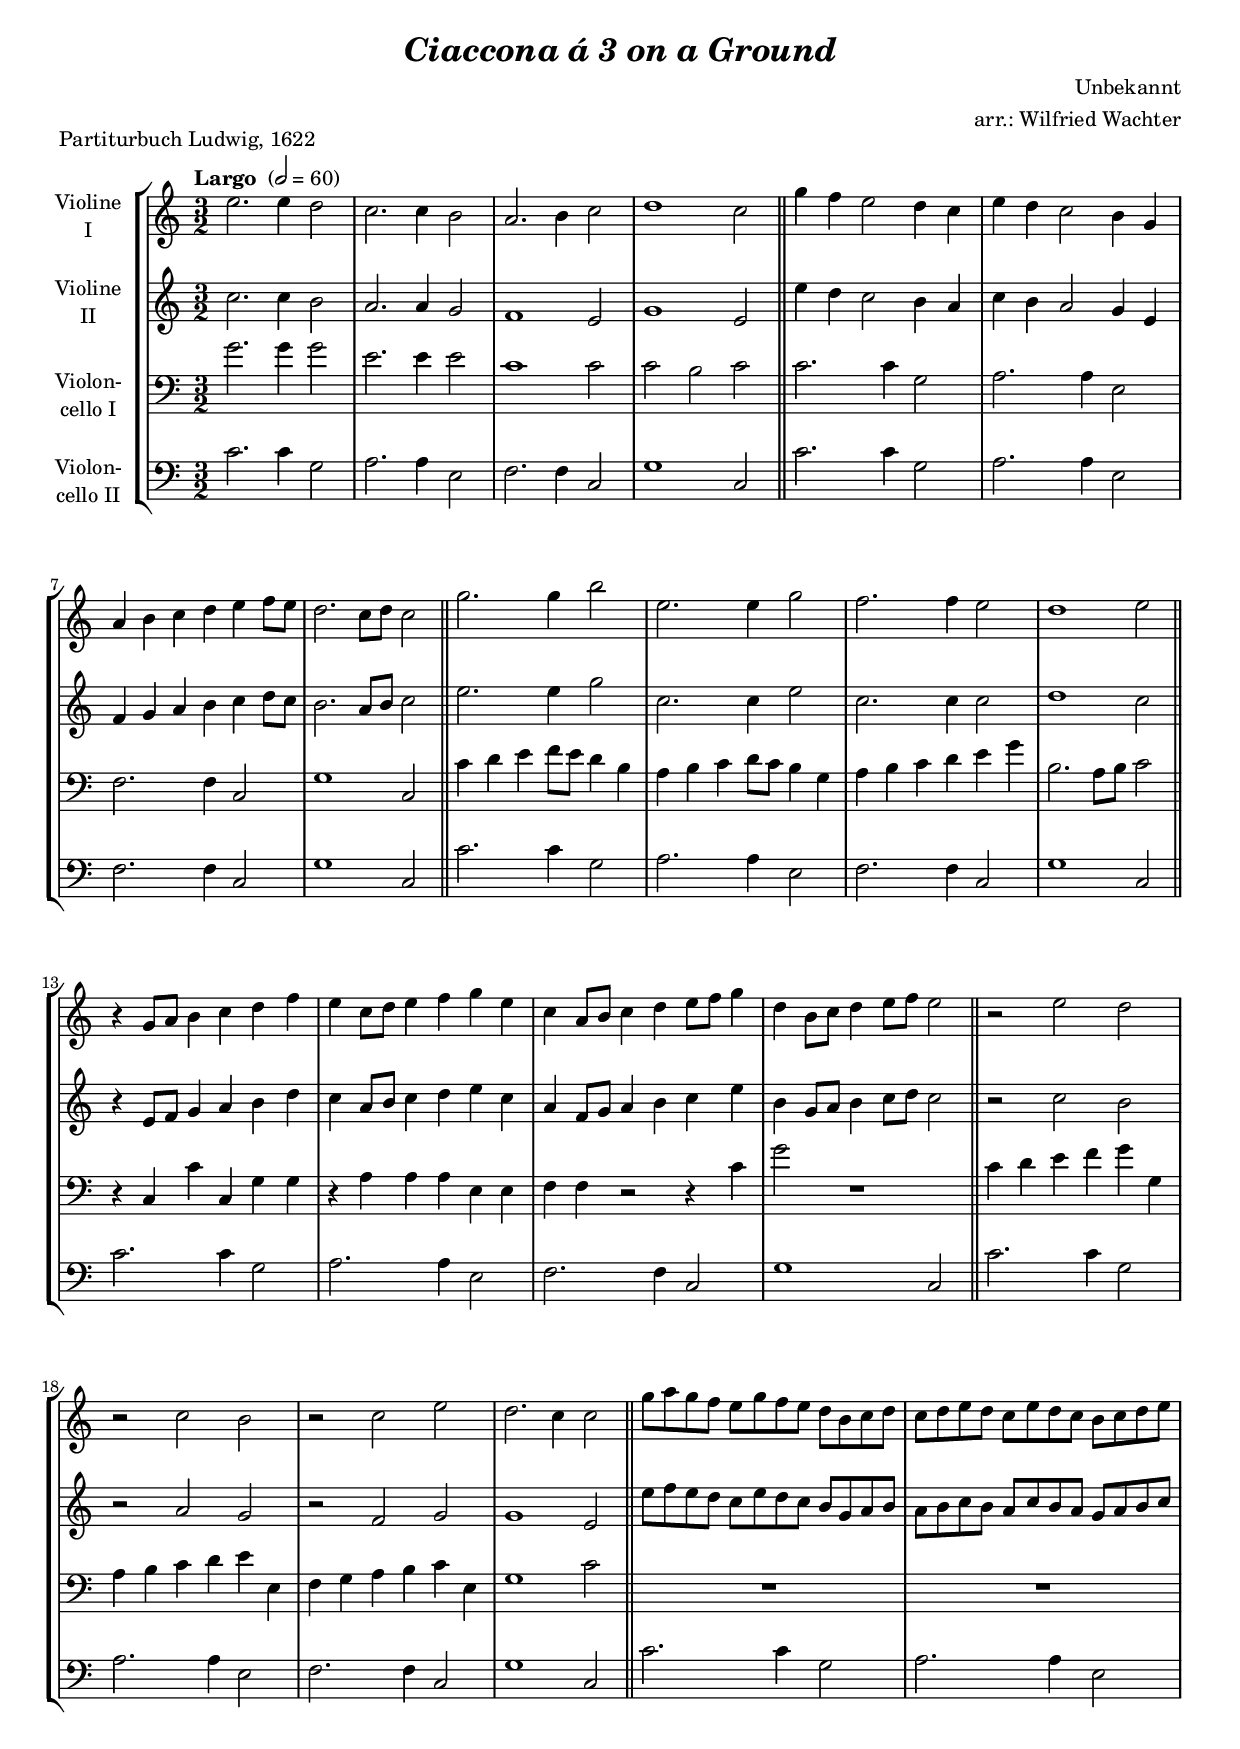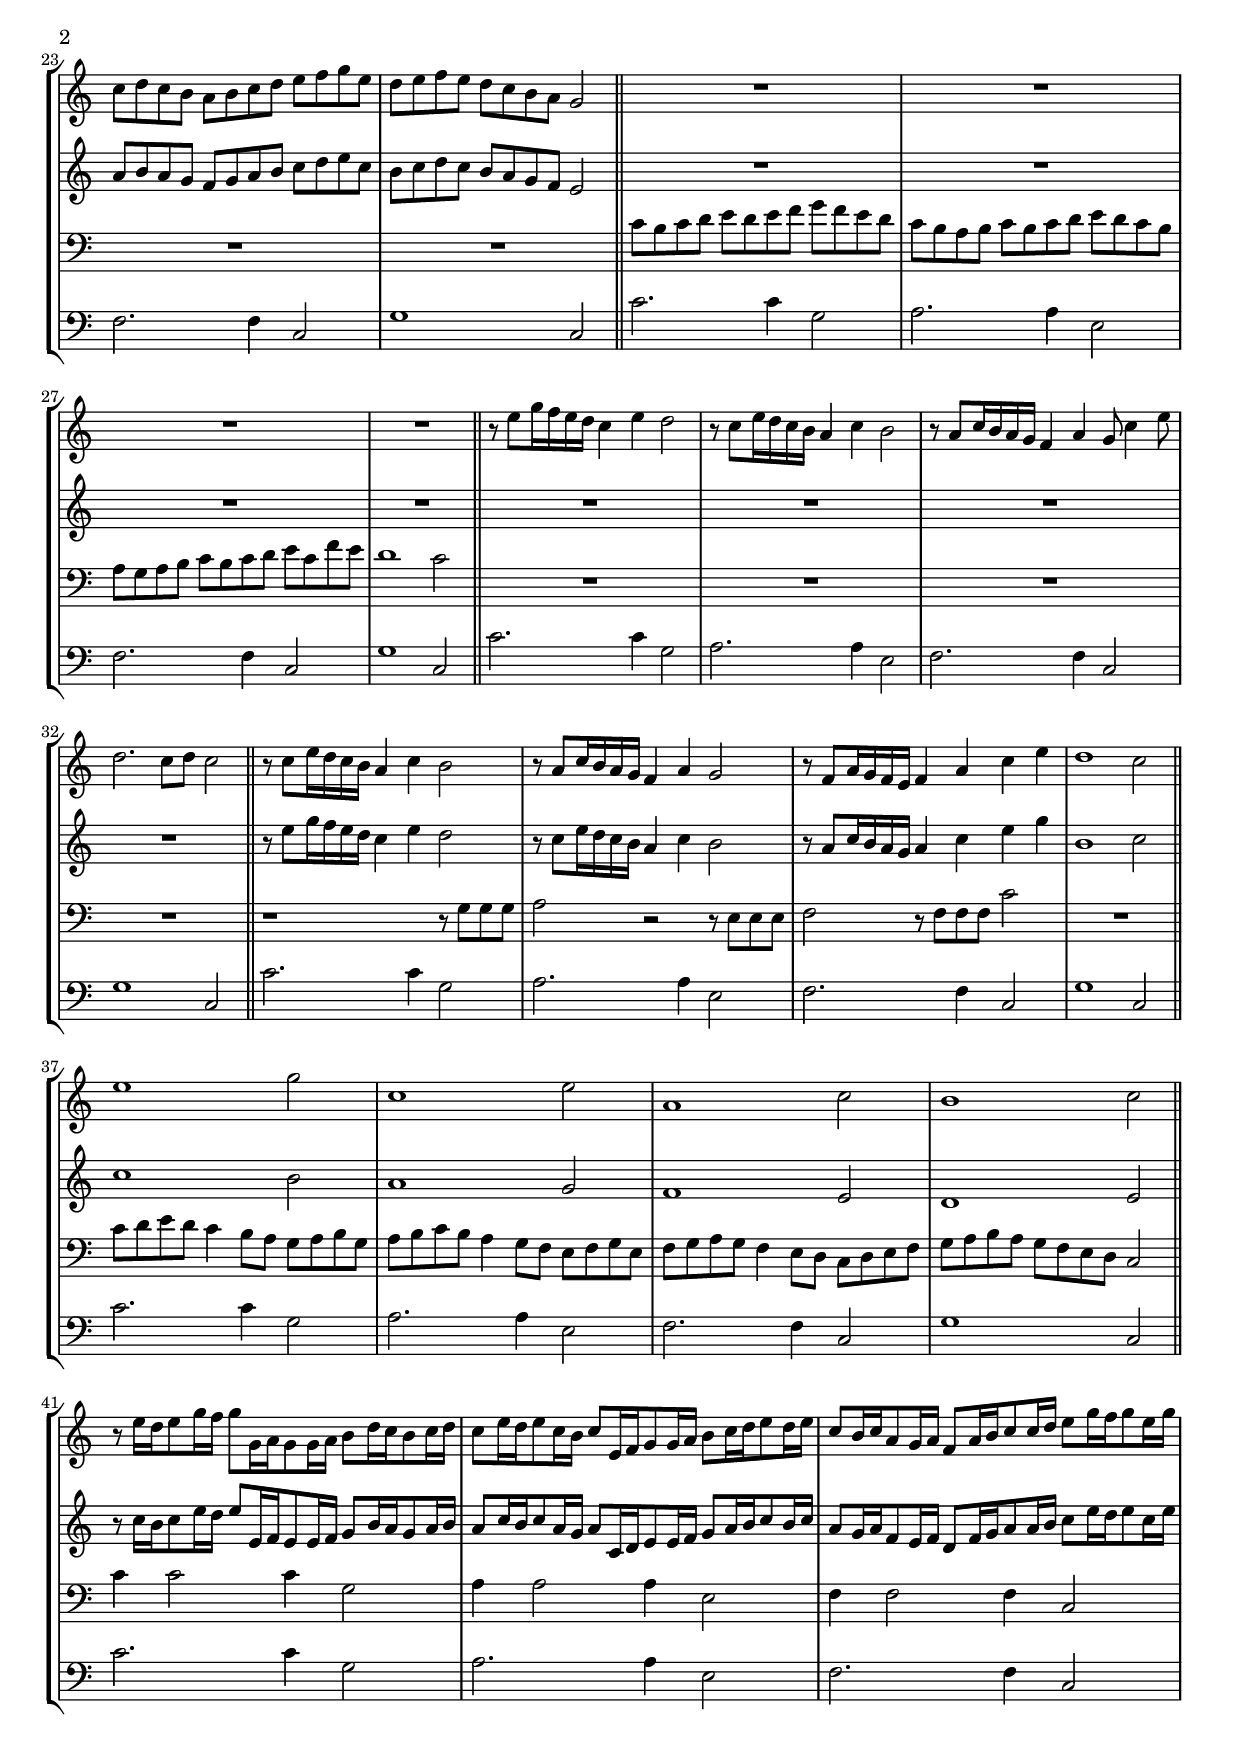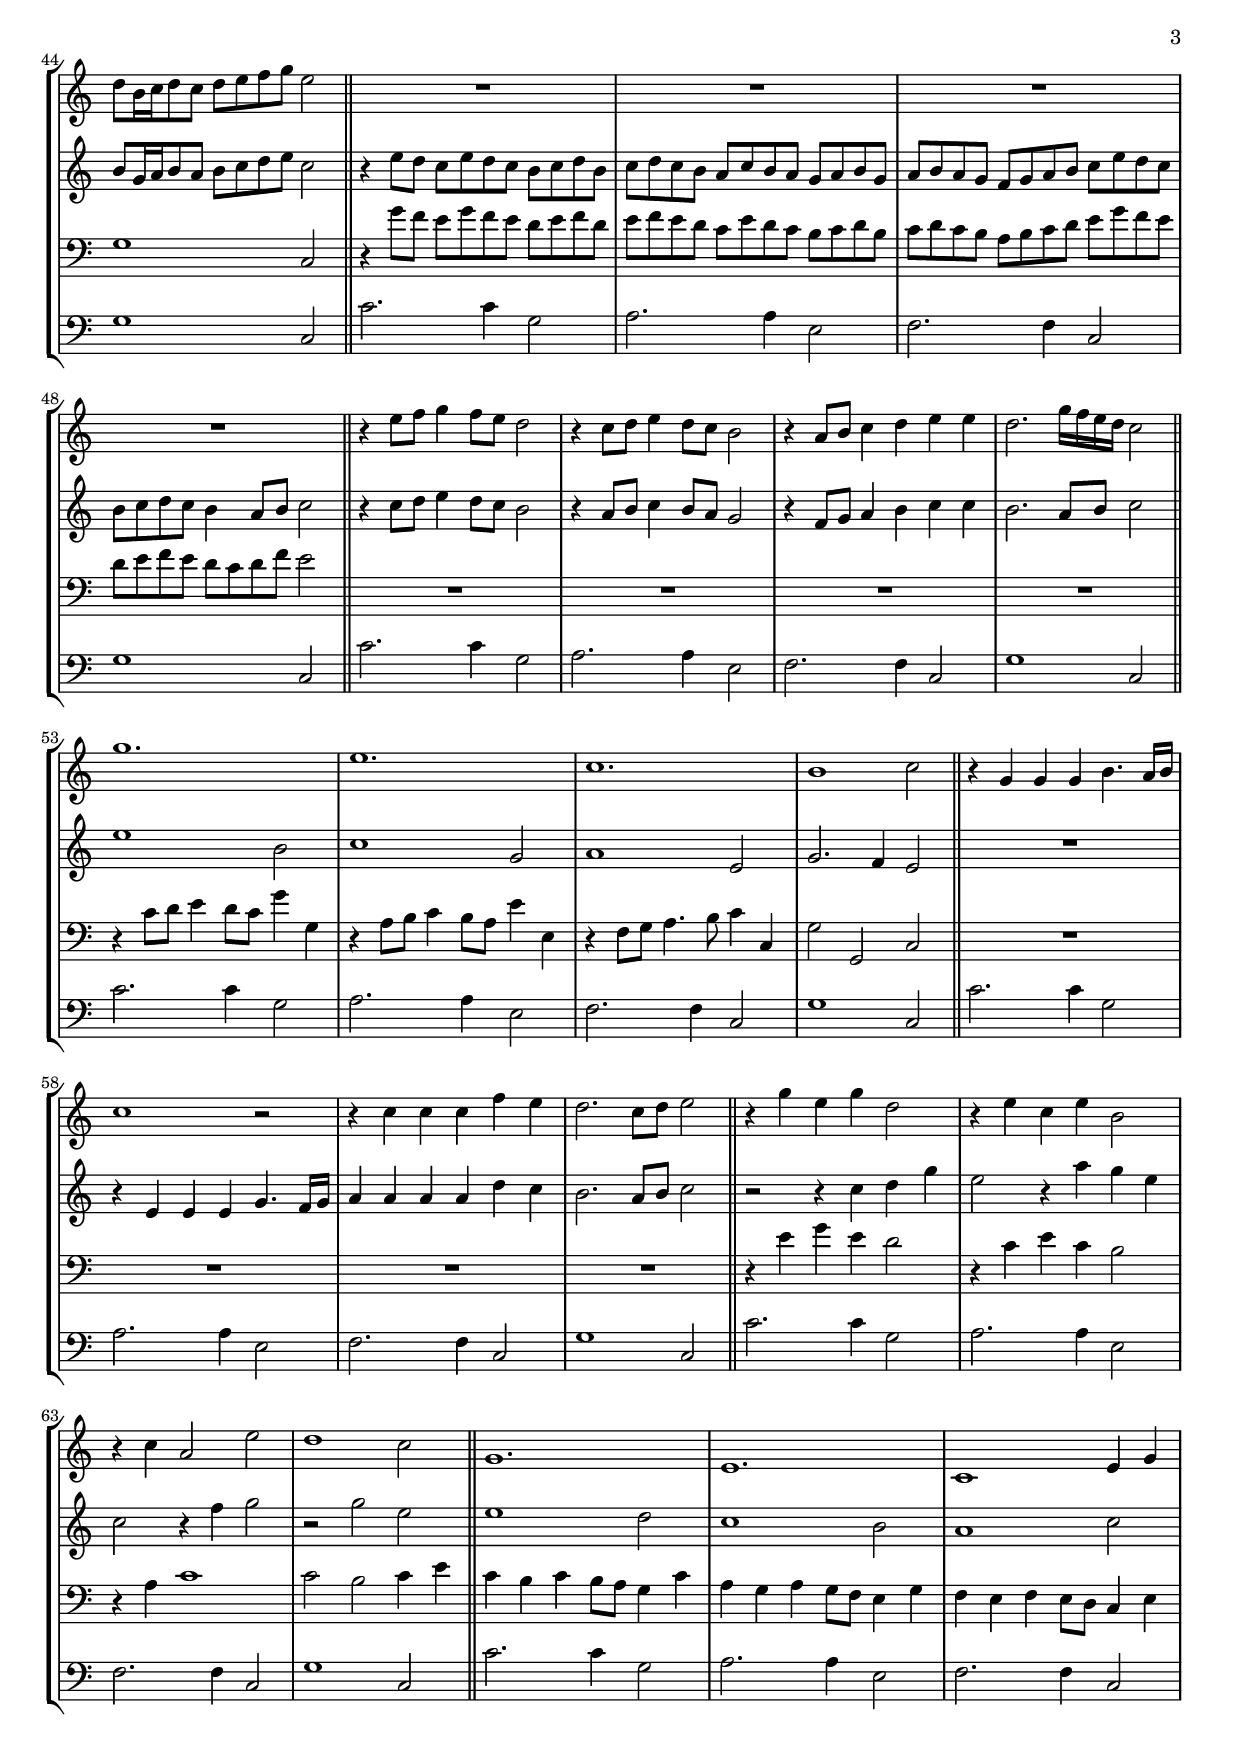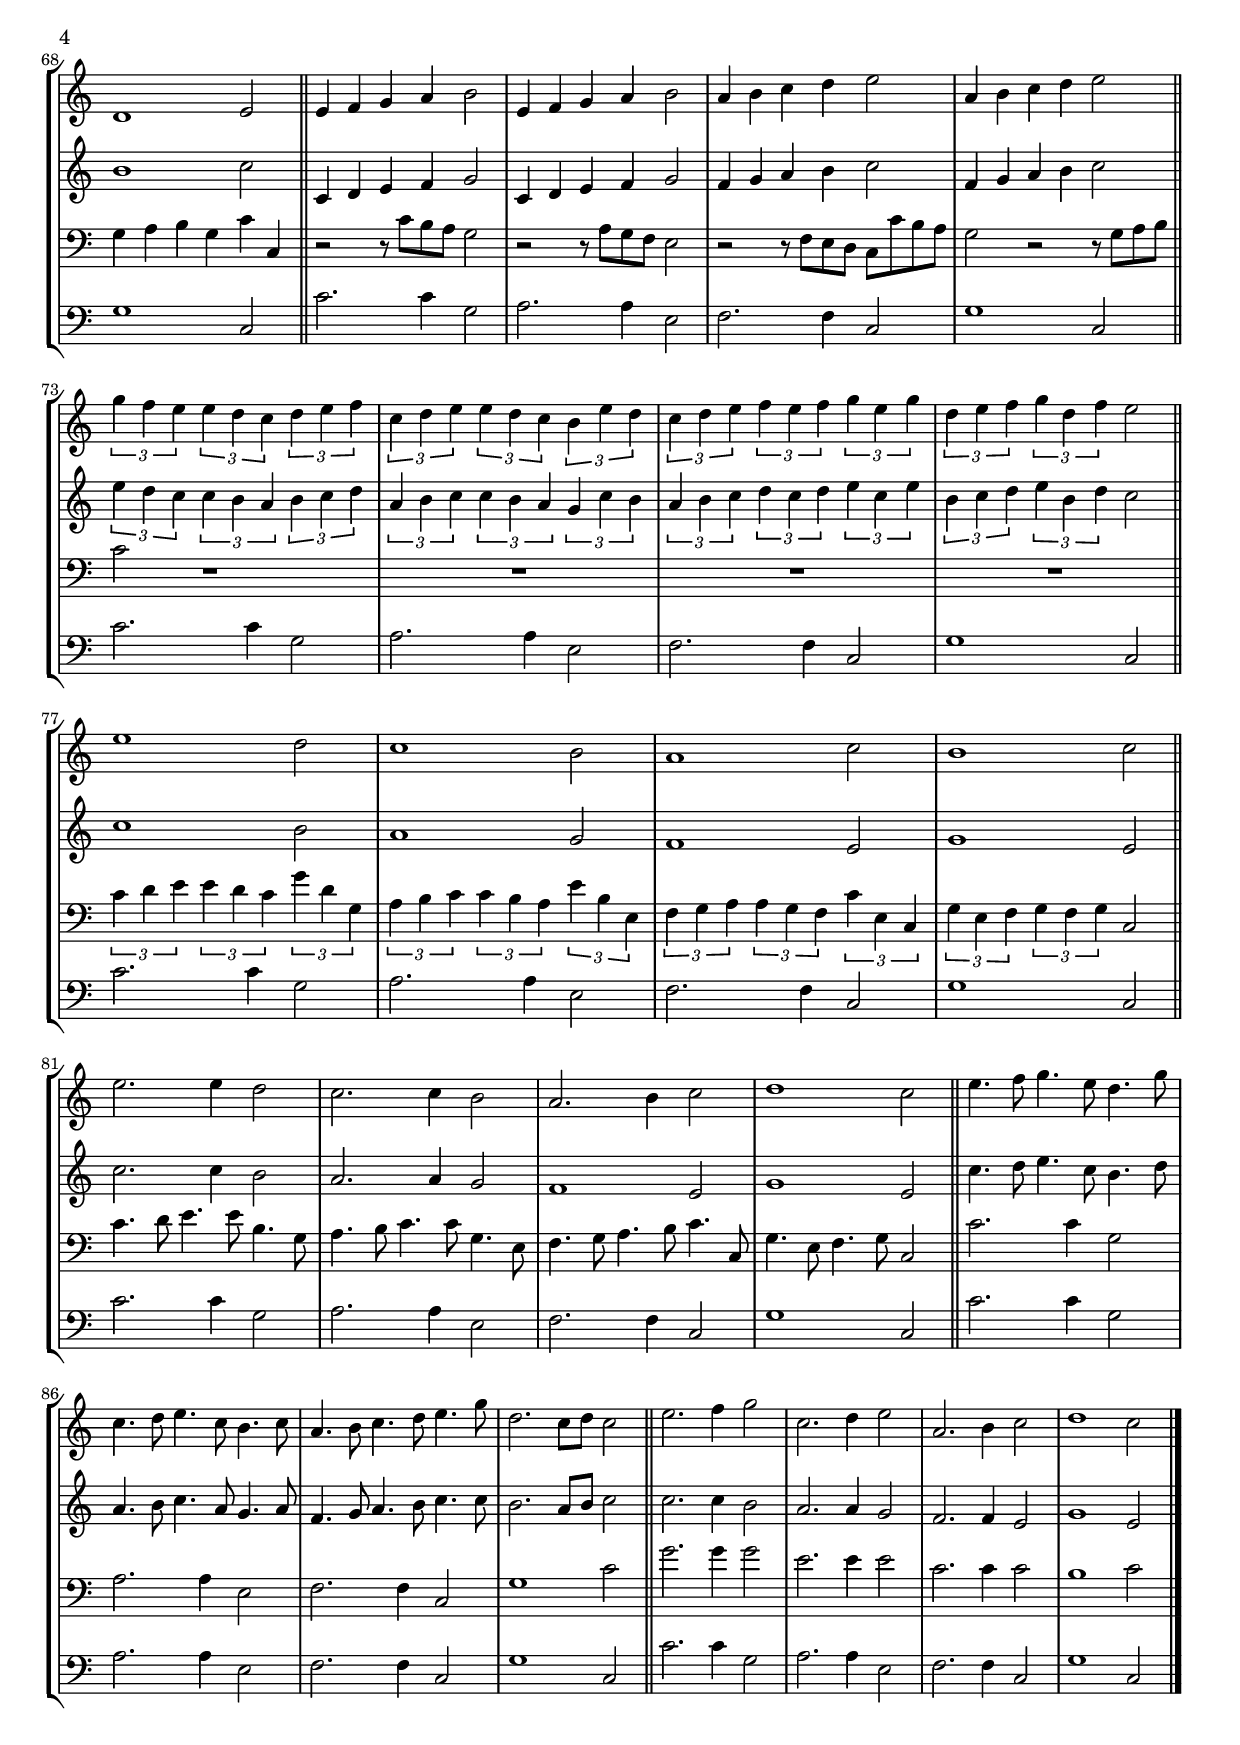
\version "2.18.2"
\include "deutsch.ly"
  
#(set-global-staff-size 18)

\header {
  title     = \markup \bold \italic "Ciaccona á 3 on a Ground"
  composer  = "Unbekannt"
  arranger  = "arr.: Wilfried Wachter"
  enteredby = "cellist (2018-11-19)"
  piece     = "Partiturbuch Ludwig, 1622"
}

voiceconsts = {
  \key c \major
  \time 3/2
  \clef "treble"
%  \numericTimeSignature
  \compressFullBarRests
  % Set default beaming for all staves
% \set Timing.beamExceptions = #'()
% \set Timing.baseMoment     = #(ly:make-moment 1 4)
% \set Timing.beatStructure  = #'(1 1 1)
  \tempo "Largo " 2=60
}

micl = "clarinet"
mifl = "flute"
miob = "oboe"
mifh = "french horn"
misx = "tenor sax"
mist = "string ensemble 1"
miba = "cello"

va = \relative c'' {
  \voiceconsts

  e2. e4 d2
  c2. c4 h2
  a2. h4 c2
  d1 c2
  g'4 f e2 d4 c
  e d c2 h4 g
  a h c d e f8 e
  d2. c8 d c2

  g'2. g4 h2
  e,2. e4 g2
  f2. f4 e2
  d1 e2
  r4 g,8 a h4 c d f
  e c8 d e4 f g e
  c a8 h c4 d e8 f g4

  d h8 c d4 e8 f e2
  r e d
  r c h
  r c e
  d2. c4 c2
  g'8 a g f e g f e d h c d

  c d e d c e d c h c d e
  c d c h a h c d e f g e
  d e f e d c h a g2
  R1.*4
  r8 e' g16 f e d c4 e d2

  r8 c e16 d c h a4 c h2
  r8 a c16 h a g f4 a g8 c4 e8
  d2. c8 d c2
  r8 c e16 d c h a4 c h2
  r8 a c16 h a g f4 a g2

  r8 f a16 g f e f4 a c e
  d1 c2
  e1 g2
  c,1 e2
  a,1 c2
  h1 c2
  r8 e16 d e8 g16 f g8 g,16 a g8 g16 a h8 d16 c h8 c16 d

  c8 e16 d e8 c16 h c8 e,16 f g8 g16 a h8 c16 d e8 d16 e
  c8 h16 c a8 g16 a f8 a16 h c8 c16 d e8 g16 f g8 e16 g
  d8 h16 c d8 c d e f g e2

  R1.*4
  r4 e8 f g4 f8 e d2
  r4 c8 d e4 d8 c h2
  r4 a8 h c4 d e e
  d2. g16 f e d c2
  g'1.
  e
  c
  h1 c2

  r4 g g g h4. a16 h
  c1 r2
  r4 c c c f e
  d2. c8 d e2
  r4 g e g d2
  r4 e c e h2
  r4 c a2 e'
  d1 c2
  g1.

  e
  c1 e4 g
  d1 e2
  e4 f g a h2
  e,4 f g a h2
  a4 h c d e2
  a,4 h c d e2
  \tuplet 3/2 2 {
    g4 f e e d c d e f

    c d e e d c h e d
    c d e f e f g e g
    d e f g d f } e2
  e1 d2
  c1 h2
  a1 c2
  h1 c2
  e2. e4 d2

  c2. c4 h2
  a2. h4 c2
  d1 c2
  e4. f8 g4. e8 d4. g8
  c,4. d8 e4. c8 h4. c8
  a4. h8 c4. d8 e4. g8
  d2. c8 d c2
  e2. f4 g2

  c,2. d4 e2
  a,2. h4 c2
  d1 c2 \bar "|."
}

vb = \relative c'' {
  \voiceconsts

  c2. c4 h2
  a2. a4 g2
  f1 e2
  g1 e2
  e'4 d c2 h4 a
  c h a2 g4 e
  f g a h c d8 c
  h2. a8 h c2
  e2. e4 g2

  c,2. c4 e2
  c2. c4 c2
  d1 c2
  r4 e,8 f g4 a h d
  c a8 h c4 d e c
  a f8 g a4 h c e
  h g8 a h4 c8 d c2

  r c h
  r a g
  r f g
  g1 e2
  e'8 f e d c e d c h g a h
  a h c h a c h a g a h c

  a h a g f g a h c d e c
  h c d c h a g f e2
  R1.*8
  r8 e' g16 f e d c4 e d2
  r8 c e16 d c h a4 c h2

  r8 a c16 h a g a4 c e g
  h,1 c2
  c1 h2
  a1 g2
  f1 e2
  d1 e2
  r8 c'16 h c8 e16 d e8 e,16 f e8 e16 f g8 h16 a g8 a16 h

  a8 c16 h c8 a16 g a8 c,16 d e8 e16 f g8 a16 h c8 h16 c
  a8 g16 a f8 e16 f d8 f16 g a8 a16 h c8 e16 d e8 c16 e
  h8 g16 a h8 a h c d e c2

  r4 e8 d c e d c h c d h
  c d c h a c h a g a h g
  a h a g f g a h c e d c
  h c d c h4 a8 h c2

  r4 c8 d e4 d8 c h2
  r4 a8 h c4 h8 a g2
  r4 f8 g a4 h c c
  h2. a8 h c2
  e1 h2
  c1 g2
  a1 e2
  g2. f4 e2
  R1.

  r4 e e e g4. f16 g
  a4 a a a d c
  h2. a8 h c2
  r r4 c d g
  e2 r4 a g e
  c2 r4 f g2
  r g e
  e1 d2

  c1 h2
  a1 c2
  h1 c2
  c,4 d e f g2
  c,4 d e f g2
  f4 g a h c2
  f,4 g a h c2
  \tuplet 3/2 2 {
    e4 d c c h a h c d

    a h c c h a g c h
    a h c d c d e c e
    h c d e h d } c2
  c1 h2
  a1 g2
  f1 e2
  g1 e2
  c'2. c4 h2

  a2. a4 g2
  f1 e2
  g1 e2
  c'4. d8 e4. c8 h4. d8
  a4. h8 c4. a8 g4. a8
  f4. g8 a4. h8 c4. c8
  h2. a8 h c2

  c2. c4 h2
  a2. a4 g2
  f2. f4 e2
  g1 e2 \bar "|."
}

vc = \relative c'' {
  \voiceconsts
  \clef "bass"

  g2. g4 g2
  e2. e4 e2
  c1 c2
  c h c
  c2. c4 g2
  a2. a4 e2
  f2. f4 c2
  g'1 c,2

  c'4 d e f8 e d4 h
  a h c d8 c h4 g
  a h c d e g
  h,2. a8 h c2
  r4 c, c' c, g' g
  r a a a e e

  f f r2 r4 c'
  g'2 r1
  c,4 d e f g g,
  a h c d e e,
  f g a h c e,
  g1 c2
  R1.*4

  c8 h c d e d e f g f e d
  c h a h c h c d e d c h
  a g a h c h c d e c f e

  d1 c2
  R1.*4
  r1 r8 g g g
  a2 r r8 e e e
  f2 r8 f f f c'2
  R1.
  c8 d e d c4 h8 a g a h g

  a h c h a4 g8 f e f g e
  f g a g f4 e8 d c d e f
  g a h a g f e d c2
  c'4 c2 c4 g2
  a4 a2 a4 e2

  f4 f2 f4 c2
  g'1 c,2
  r4 g''8 f e g f e d e f d
  e f e d c e d c h c d h

  c d c h a h c d e g f e
  d e f e d c d f e2
  R1.*4
  r4 c8 d e4 d8 c g'4 g,

  r a8 h c4 h8 a e'4 e,
  r f8 g a4. h8 c4 c,
  g'2 g, c
  R1.*4
  r4 e' g e d2
  r4 c e c h2
  r4 a c1

  c2 h c4 e
  c h c h8 a g4 c
  a g a g8 f e4 g
  f e f e8 d c4 e
  g a h g c c,
  r2 r8 c' h a g2

  r2 r8 a g f e2
  r2 r8 f e d c c' h a
  g2 r r8 g a h
  c2 r1
  R1.*3
  \tuplet 3/2 2 {
    c4 d e e d c g' d g,

    a h c c h a e' h e,
    f g a a g f c' e, c
    g' e f g f g } c,2
  c'4. d8 e4. e8 h4. g8
  a4. h8 c4. c8 g4. e8

  f4. g8 a4. h8 c4. c,8
  g'4. e8 f4. g8 c,2
  c'2. c4 g2
  a2. a4 e2
  f2. f4 c2
  g'1 c2
  g'2. g4 g2
  e2. e4 e2

  c2. c4 c2
  h1 c2 \bar "|."
}

vd = \relative c' {
  \voiceconsts
  \clef "bass"

  \repeat unfold 22 {
    c2. c4 g2
    a2. a4 e2
    f2. f4 c2
    g'1 c,2 \bar "||"
  }
  c'2. c4 g2
  a2. a4 e2
  f2. f4 c2
  g'1 c,2 \bar "|."
}


music = \new StaffGroup <<
      \new Staff {
	\set Staff.midiInstrument = \mist
	\set Staff.instrumentName = \markup \center-column { "Violine" "I" }
	\transpose c c { \va }
      }

      \new Staff {
	\set Staff.midiInstrument = \mist
	\set Staff.instrumentName = \markup \center-column { "Violine" "II" }
	\transpose c c { \vb }
      }

      \new Staff {
	\set Staff.midiInstrument = \miba
	\set Staff.instrumentName = \markup \center-column { "Violon-" "cello I" }
	\transpose c c { \vc }
      }

      \new Staff {
	\set Staff.midiInstrument = \miba
	\set Staff.instrumentName = \markup \center-column { "Violon-" "cello II" }
	\transpose c c { \vd }
      }
>>

\book {
  \score {
    \music
    \layout {}
  }

  \score {
    \unfoldRepeats \music

    \midi {
      \context {
        \Score
      }
    }
  }
}
